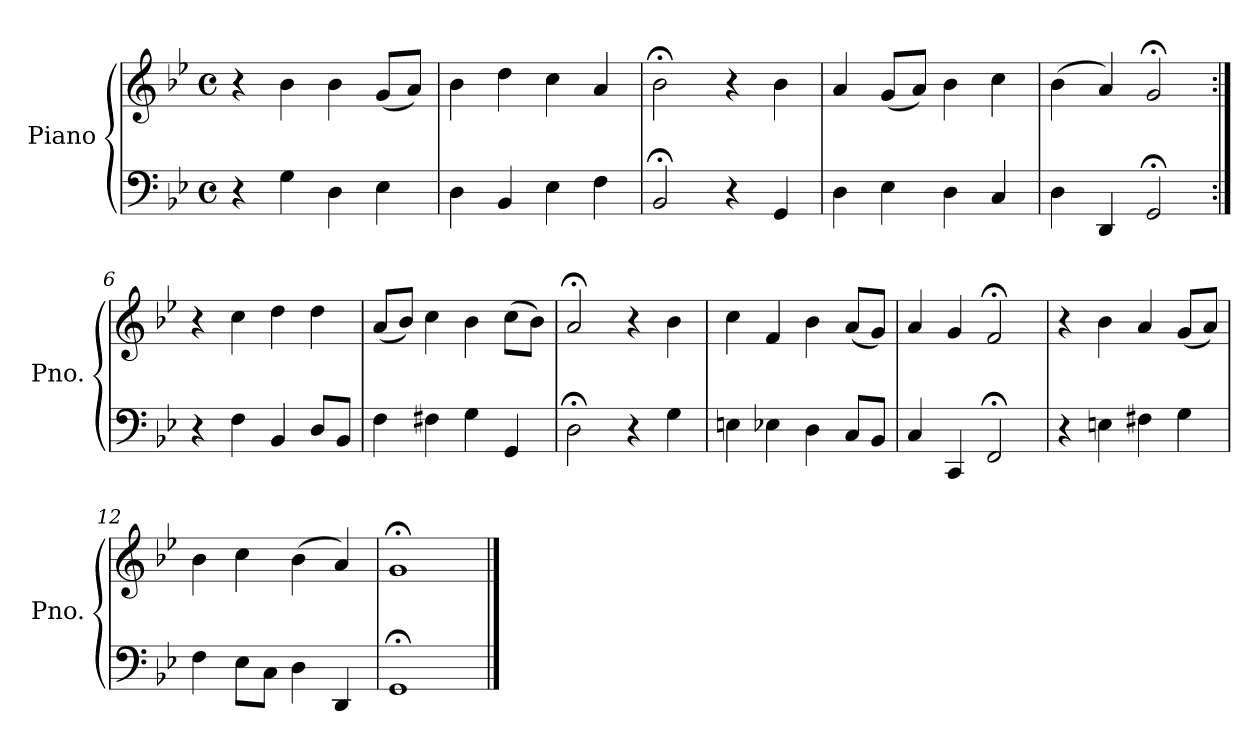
**kern	**kern
*part1	*part1
*staff2	*staff1
*I"Piano	*
*I'Pno.	*
*clefF4	*clefG2
*k[b-e-]	*k[b-e-]
*M4/4	*M4/4
*met(c)	*met(c)
=1	=1
4r	4r
4G\	4b-\
4D\	4b-\
4E-\	(8g/L
.	8a/J)
=2	=2
4D\	4b-\
4BB-/	4dd\
4E-\	4cc\
4F\	4a/
=3	=3
2BB-;</	2b-;<\
4r	4r
4GG/	4b-\
=4	=4
4D\	4a/
4E-\	(8g/L
.	8a/J)
4D\	4b-\
4C/	4cc\
=5	=5
4D\	(4b-\
4DD/	4a/)
2GG;</	2g;</
=6:|!	=6:|!
4r	4r
4F\	4cc\
4BB-/	4dd\
8D/L	4dd\
8BB-/J	.
!!LO:LB:g=z
=7	=7
4F\	(8a/L
.	8b-/J)
4F#X\	4cc\
4G\	4b-\
4GG/	(8cc\L
.	8b-\J)
=8	=8
2D;<\	2a;</
4r	4r
4G\	4b-\
=9	=9
4En\	4cc\
4E-X\	4f/
4D\	4b-\
8C/L	(8a/L
8BB-/J	8g/J)
=10	=10
4C/	4a/
4CC/	4g/
2FF;</	2f;</
=11	=11
4r	4r
4En\	4b-\
4F#X\	4a/
4G\	(8g/L
.	8a/J)
=12	=12
4F\	4b-\
8E-\L	4cc\
8C\J	.
4D\	(4b-\
4DD/	4a/)
=13	=13
1GG;<	1g;<
==	==
*-	*-
